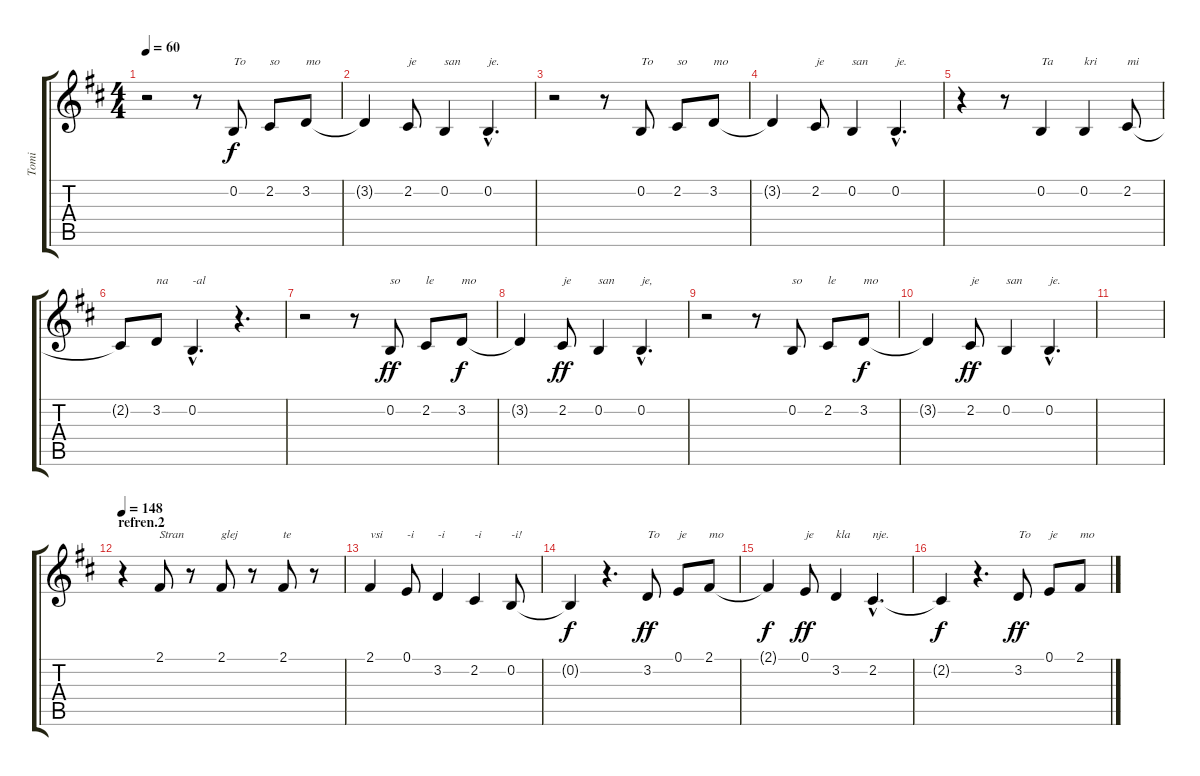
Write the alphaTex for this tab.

\track ("Tomi" "Tomi") {instrument tenorsax}
\staff {score tabs}
\tuning (E4 B3 G3 D3 A2 E2) {hide}
\ts (4 4)
\tempo 60
\clef g2
\ks d
r.2{dy f} r.8 0.2.8{txt "To"} 2.2.8{txt "so"} 3.2.8{txt "mo"} |
3.2{t}.4 2.2.8{txt "je"} 0.2.4{txt "san"} 0.2{hac}.4{d txt "je."} |
r.2 r.8 0.2.8{txt "To"} 2.2.8{txt "so"} 3.2.8{txt "mo"} |
3.2{t}.4 2.2.8{txt "je"} 0.2.4{txt "san"} 0.2{hac}.4{d txt "je."} |
r.4 r.8 0.2.4{txt "Ta"} 0.2.4{txt "kri"} 2.2.8{txt "mi"} |
2.2{t}.8 3.2.8{txt "na"} 0.2{hac}.4{d txt "-al"} r.4{d} |
r.2 r.8 0.2.8{txt "so" dy ff} 2.2.8{txt "le"} 3.2.8{txt "mo" dy f} |
3.2{t}.4 2.2.8{txt "je" dy ff} 0.2.4{txt "san"} 0.2{hac}.4{d txt "je,"} |
r.2 r.8 0.2.8{txt "so"} 2.2.8{txt "le"} 3.2.8{txt "mo" dy f} |
3.2{t}.4 2.2.8{txt "je" dy ff} 0.2.4{txt "san"} 0.2{hac}.4{d txt "je."} |
|
\section ("" "refren.2")
\tempo 148
r.4 2.1.8{txt "Stran"} r.8 2.1.8{txt "glej"} r.8 2.1.8{txt "te"} r.8 |
2.1.4{txt "vsi"} 0.1.8{txt "-i"} 3.2.4{txt "-i"} 2.2.4{txt "-i"} 0.2.8{txt "-i!"} |
0.2{t}.4{dy f} r.4{d} 3.2.8{txt "To" dy ff} 0.1.8{txt "je"} 2.1.8{txt "mo"} |
2.1{t}.4{dy f} 0.1.8{txt "je" dy ff} 3.2.4{txt "kla"} 2.2{hac}.4{d txt "nje."} |
2.2{t}.4{dy f} r.4{d} 3.2.8{txt "To" dy ff} 0.1.8{txt "je"} 2.1.8{txt "mo"}
